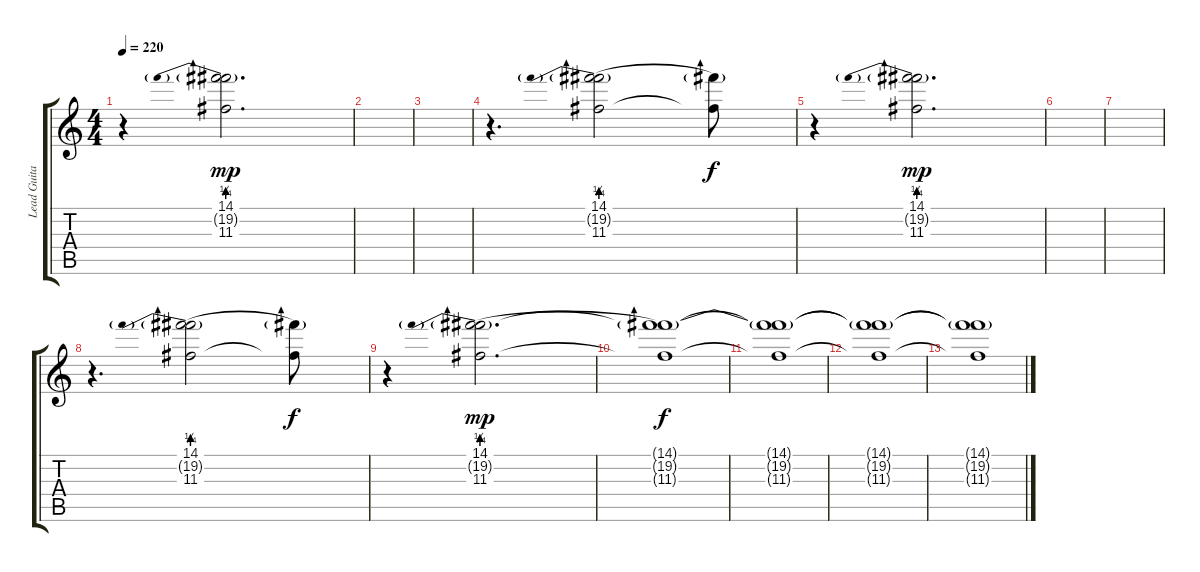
\track ("Lead Guitar 2" "Lead Guita") {instrument distortionguitar}
\staff {score tabs}
\tuning (E4 B3 G3 D3 A2 D2) {hide}
\ts (4 4)
\tempo 220
\clef g2
\ks c
r.4{dy f} (14.1 19.2{be (prebend 0 1 60 1) g} 11.3).2{d dy mp} |
|
|
r.4{d} (14.1 19.2{be (prebend 0 1 60 1) g} 11.3).2 (19.2{t} 11.3{t}).8{dy f} |
r.4 (14.1 19.2{be (prebend 0 1 60 1) g} 11.3).2{d dy mp} |
|
|
r.4{d} (14.1 19.2{be (prebend 0 1 60 1) g} 11.3).2 (19.2{t} 11.3{t}).8{dy f} |
r.4 (14.1 19.2{be (prebend 0 1 60 1) g} 11.3).2{d dy mp} |
(14.1{t} 19.2{t} 11.3{t}).1{dy f volume 0} |
(14.1{t} 19.2{t} 11.3{t}).1 |
(14.1{t} 19.2{t} 11.3{t}).1 |
(14.1{t} 19.2{t} 11.3{t}).1
